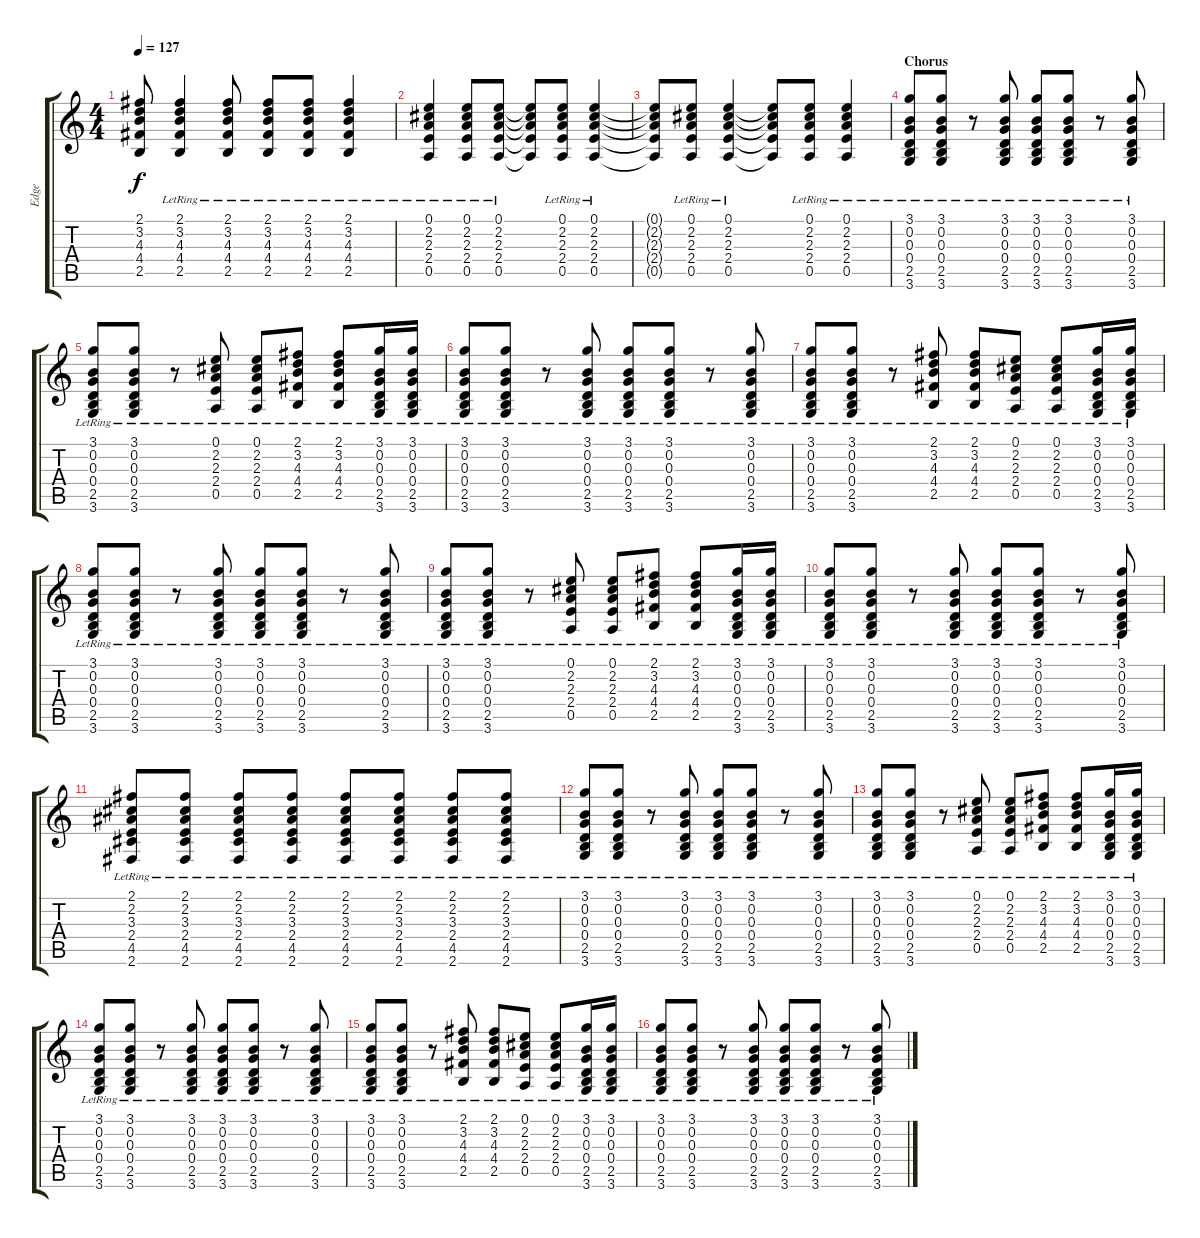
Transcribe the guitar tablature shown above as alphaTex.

\track ("Edge" "Edge") {instrument acousticguitarsteel}
\staff {score tabs}
\tuning (E4 B3 G3 D3 A2 E2) {hide}
\ts (4 4)
\tempo 127
\clef g2
\ks c
(2.1{t} 3.2{t} 4.3{t} 4.4{t} 2.5{t}).8{dy f} (2.1{lr} 3.2{lr} 4.3{lr} 4.4{lr} 2.5{lr}).4 (2.1{lr} 3.2{lr} 4.3{lr} 4.4{lr} 2.5{lr}).8 (2.1{lr} 3.2{lr} 4.3{lr} 4.4{lr} 2.5{lr}).8 (2.1{lr} 3.2{lr} 4.3{lr} 4.4{lr} 2.5{lr}).8 (2.1{lr} 3.2{lr} 4.3{lr} 4.4{lr} 2.5{lr}).4 |
(0.1{lr} 2.2{lr} 2.3{lr} 2.4{lr} 0.5{lr}).4 (0.1{lr} 2.2{lr} 2.3{lr} 2.4{lr} 0.5{lr}).8 (0.1{lr} 2.2{lr} 2.3{lr} 2.4{lr} 0.5{lr}).8 (0.1{t} 2.2{t} 2.3{t} 2.4{t} 0.5{t}).8 (0.1{lr} 2.2{lr} 2.3{lr} 2.4{lr} 0.5{lr}).8 (0.1{lr} 2.2{lr} 2.3{lr} 2.4{lr} 0.5{lr}).4 |
(0.1{t} 2.2{t} 2.3{t} 2.4{t} 0.5{t}).8 (0.1{lr} 2.2{lr} 2.3{lr} 2.4{lr} 0.5{lr}).8 (0.1{lr} 2.2{lr} 2.3{lr} 2.4{lr} 0.5{lr}).4 (0.1{t} 2.2{t} 2.3{t} 2.4{t} 0.5{t}).8 (0.1{lr} 2.2{lr} 2.3{lr} 2.4{lr} 0.5{lr}).8 (0.1{lr} 2.2{lr} 2.3{lr} 2.4{lr} 0.5{lr}).4 |
\section ("" "Chorus")
(3.1{lr} 0.2{lr} 0.3{lr} 0.4{lr} 2.5{lr} 3.6{lr}).8 (3.1{lr} 0.2{lr} 0.3{lr} 0.4{lr} 2.5{lr} 3.6{lr}).8 r.8 (3.1{lr} 0.2{lr} 0.3{lr} 0.4{lr} 2.5{lr} 3.6{lr}).8 (3.1{lr} 0.2{lr} 0.3{lr} 0.4{lr} 2.5{lr} 3.6{lr}).8 (3.1{lr} 0.2{lr} 0.3{lr} 0.4{lr} 2.5{lr} 3.6{lr}).8 r.8 (3.1{lr} 0.2{lr} 0.3{lr} 0.4{lr} 2.5{lr} 3.6{lr}).8 |
(3.1{lr} 0.2{lr} 0.3{lr} 0.4{lr} 2.5{lr} 3.6{lr}).8 (3.1{lr} 0.2{lr} 0.3{lr} 0.4{lr} 2.5{lr} 3.6{lr}).8 r.8 (0.1{lr} 2.2{lr} 2.3{lr} 2.4{lr} 0.5{lr}).8 (0.1{lr} 2.2{lr} 2.3{lr} 2.4{lr} 0.5{lr}).8 (2.1{lr} 3.2{lr} 4.3{lr} 4.4{lr} 2.5{lr}).8 (2.1{lr} 3.2{lr} 4.3{lr} 4.4{lr} 2.5{lr}).8 (3.1{lr} 0.2{lr} 0.3{lr} 0.4{lr} 2.5{lr} 3.6{lr}).16 (3.1{lr} 0.2{lr} 0.3{lr} 0.4{lr} 2.5{lr} 3.6{lr}).16 |
(3.1{lr} 0.2{lr} 0.3{lr} 0.4{lr} 2.5{lr} 3.6{lr}).8 (3.1{lr} 0.2{lr} 0.3{lr} 0.4{lr} 2.5{lr} 3.6{lr}).8 r.8 (3.1{lr} 0.2{lr} 0.3{lr} 0.4{lr} 2.5{lr} 3.6{lr}).8 (3.1{lr} 0.2{lr} 0.3{lr} 0.4{lr} 2.5{lr} 3.6{lr}).8 (3.1{lr} 0.2{lr} 0.3{lr} 0.4{lr} 2.5{lr} 3.6{lr}).8 r.8 (3.1{lr} 0.2{lr} 0.3{lr} 0.4{lr} 2.5{lr} 3.6{lr}).8 |
(3.1{lr} 0.2{lr} 0.3{lr} 0.4{lr} 2.5{lr} 3.6{lr}).8 (3.1{lr} 0.2{lr} 0.3{lr} 0.4{lr} 2.5{lr} 3.6{lr}).8 r.8 (2.1{lr} 3.2{lr} 4.3{lr} 4.4{lr} 2.5{lr}).8 (2.1{lr} 3.2{lr} 4.3{lr} 4.4{lr} 2.5{lr}).8 (0.1{lr} 2.2{lr} 2.3{lr} 2.4{lr} 0.5{lr}).8 (0.1{lr} 2.2{lr} 2.3{lr} 2.4{lr} 0.5{lr}).8 (3.1{lr} 0.2{lr} 0.3{lr} 0.4{lr} 2.5{lr} 3.6{lr}).16 (3.1{lr} 0.2{lr} 0.3{lr} 0.4{lr} 2.5{lr} 3.6{lr}).16 |
(3.1{lr} 0.2{lr} 0.3{lr} 0.4{lr} 2.5{lr} 3.6{lr}).8 (3.1{lr} 0.2{lr} 0.3{lr} 0.4{lr} 2.5{lr} 3.6{lr}).8 r.8 (3.1{lr} 0.2{lr} 0.3{lr} 0.4{lr} 2.5{lr} 3.6{lr}).8 (3.1{lr} 0.2{lr} 0.3{lr} 0.4{lr} 2.5{lr} 3.6{lr}).8 (3.1{lr} 0.2{lr} 0.3{lr} 0.4{lr} 2.5{lr} 3.6{lr}).8 r.8 (3.1{lr} 0.2{lr} 0.3{lr} 0.4{lr} 2.5{lr} 3.6{lr}).8 |
(3.1{lr} 0.2{lr} 0.3{lr} 0.4{lr} 2.5{lr} 3.6{lr}).8 (3.1{lr} 0.2{lr} 0.3{lr} 0.4{lr} 2.5{lr} 3.6{lr}).8 r.8 (0.1{lr} 2.2{lr} 2.3{lr} 2.4{lr} 0.5{lr}).8 (0.1{lr} 2.2{lr} 2.3{lr} 2.4{lr} 0.5{lr}).8 (2.1{lr} 3.2{lr} 4.3{lr} 4.4{lr} 2.5{lr}).8 (2.1{lr} 3.2{lr} 4.3{lr} 4.4{lr} 2.5{lr}).8 (3.1{lr} 0.2{lr} 0.3{lr} 0.4{lr} 2.5{lr} 3.6{lr}).16 (3.1{lr} 0.2{lr} 0.3{lr} 0.4{lr} 2.5{lr} 3.6{lr}).16 |
(3.1{lr} 0.2{lr} 0.3{lr} 0.4{lr} 2.5{lr} 3.6{lr}).8 (3.1{lr} 0.2{lr} 0.3{lr} 0.4{lr} 2.5{lr} 3.6{lr}).8 r.8 (3.1{lr} 0.2{lr} 0.3{lr} 0.4{lr} 2.5{lr} 3.6{lr}).8 (3.1{lr} 0.2{lr} 0.3{lr} 0.4{lr} 2.5{lr} 3.6{lr}).8 (3.1{lr} 0.2{lr} 0.3{lr} 0.4{lr} 2.5{lr} 3.6{lr}).8 r.8 (3.1{lr} 0.2{lr} 0.3{lr} 0.4{lr} 2.5{lr} 3.6{lr}).8 |
(2.1{lr} 2.2{lr} 3.3{lr} 2.4{lr} 4.5{lr} 2.6{lr}).8 (2.1{lr} 2.2{lr} 3.3{lr} 2.4{lr} 4.5{lr} 2.6{lr}).8 (2.1{lr} 2.2{lr} 3.3{lr} 2.4{lr} 4.5{lr} 2.6{lr}).8 (2.1{lr} 2.2{lr} 3.3{lr} 2.4{lr} 4.5{lr} 2.6{lr}).8 (2.1{lr} 2.2{lr} 3.3{lr} 2.4{lr} 4.5{lr} 2.6{lr}).8 (2.1{lr} 2.2{lr} 3.3{lr} 2.4{lr} 4.5{lr} 2.6{lr}).8 (2.1{lr} 2.2{lr} 3.3{lr} 2.4{lr} 4.5{lr} 2.6{lr}).8 (2.1{lr} 2.2{lr} 3.3{lr} 2.4{lr} 4.5{lr} 2.6{lr}).8 |
(3.1{lr} 0.2{lr} 0.3{lr} 0.4{lr} 2.5{lr} 3.6{lr}).8 (3.1{lr} 0.2{lr} 0.3{lr} 0.4{lr} 2.5{lr} 3.6{lr}).8 r.8 (3.1{lr} 0.2{lr} 0.3{lr} 0.4{lr} 2.5{lr} 3.6{lr}).8 (3.1{lr} 0.2{lr} 0.3{lr} 0.4{lr} 2.5{lr} 3.6{lr}).8 (3.1{lr} 0.2{lr} 0.3{lr} 0.4{lr} 2.5{lr} 3.6{lr}).8 r.8 (3.1{lr} 0.2{lr} 0.3{lr} 0.4{lr} 2.5{lr} 3.6{lr}).8 |
(3.1{lr} 0.2{lr} 0.3{lr} 0.4{lr} 2.5{lr} 3.6{lr}).8 (3.1{lr} 0.2{lr} 0.3{lr} 0.4{lr} 2.5{lr} 3.6{lr}).8 r.8 (0.1{lr} 2.2{lr} 2.3{lr} 2.4{lr} 0.5{lr}).8 (0.1{lr} 2.2{lr} 2.3{lr} 2.4{lr} 0.5{lr}).8 (2.1{lr} 3.2{lr} 4.3{lr} 4.4{lr} 2.5{lr}).8 (2.1{lr} 3.2{lr} 4.3{lr} 4.4{lr} 2.5{lr}).8 (3.1{lr} 0.2{lr} 0.3{lr} 0.4{lr} 2.5{lr} 3.6{lr}).16 (3.1{lr} 0.2{lr} 0.3{lr} 0.4{lr} 2.5{lr} 3.6{lr}).16 |
(3.1{lr} 0.2{lr} 0.3{lr} 0.4{lr} 2.5{lr} 3.6{lr}).8 (3.1{lr} 0.2{lr} 0.3{lr} 0.4{lr} 2.5{lr} 3.6{lr}).8 r.8 (3.1{lr} 0.2{lr} 0.3{lr} 0.4{lr} 2.5{lr} 3.6{lr}).8 (3.1{lr} 0.2{lr} 0.3{lr} 0.4{lr} 2.5{lr} 3.6{lr}).8 (3.1{lr} 0.2{lr} 0.3{lr} 0.4{lr} 2.5{lr} 3.6{lr}).8 r.8 (3.1{lr} 0.2{lr} 0.3{lr} 0.4{lr} 2.5{lr} 3.6{lr}).8 |
(3.1{lr} 0.2{lr} 0.3{lr} 0.4{lr} 2.5{lr} 3.6{lr}).8 (3.1{lr} 0.2{lr} 0.3{lr} 0.4{lr} 2.5{lr} 3.6{lr}).8 r.8 (2.1{lr} 3.2{lr} 4.3{lr} 4.4{lr} 2.5{lr}).8 (2.1{lr} 3.2{lr} 4.3{lr} 4.4{lr} 2.5{lr}).8 (0.1{lr} 2.2{lr} 2.3{lr} 2.4{lr} 0.5{lr}).8 (0.1{lr} 2.2{lr} 2.3{lr} 2.4{lr} 0.5{lr}).8 (3.1{lr} 0.2{lr} 0.3{lr} 0.4{lr} 2.5{lr} 3.6{lr}).16 (3.1{lr} 0.2{lr} 0.3{lr} 0.4{lr} 2.5{lr} 3.6{lr}).16 |
(3.1{lr} 0.2{lr} 0.3{lr} 0.4{lr} 2.5{lr} 3.6{lr}).8 (3.1{lr} 0.2{lr} 0.3{lr} 0.4{lr} 2.5{lr} 3.6{lr}).8 r.8 (3.1{lr} 0.2{lr} 0.3{lr} 0.4{lr} 2.5{lr} 3.6{lr}).8 (3.1{lr} 0.2{lr} 0.3{lr} 0.4{lr} 2.5{lr} 3.6{lr}).8 (3.1{lr} 0.2{lr} 0.3{lr} 0.4{lr} 2.5{lr} 3.6{lr}).8 r.8 (3.1{lr} 0.2{lr} 0.3{lr} 0.4{lr} 2.5{lr} 3.6{lr}).8
